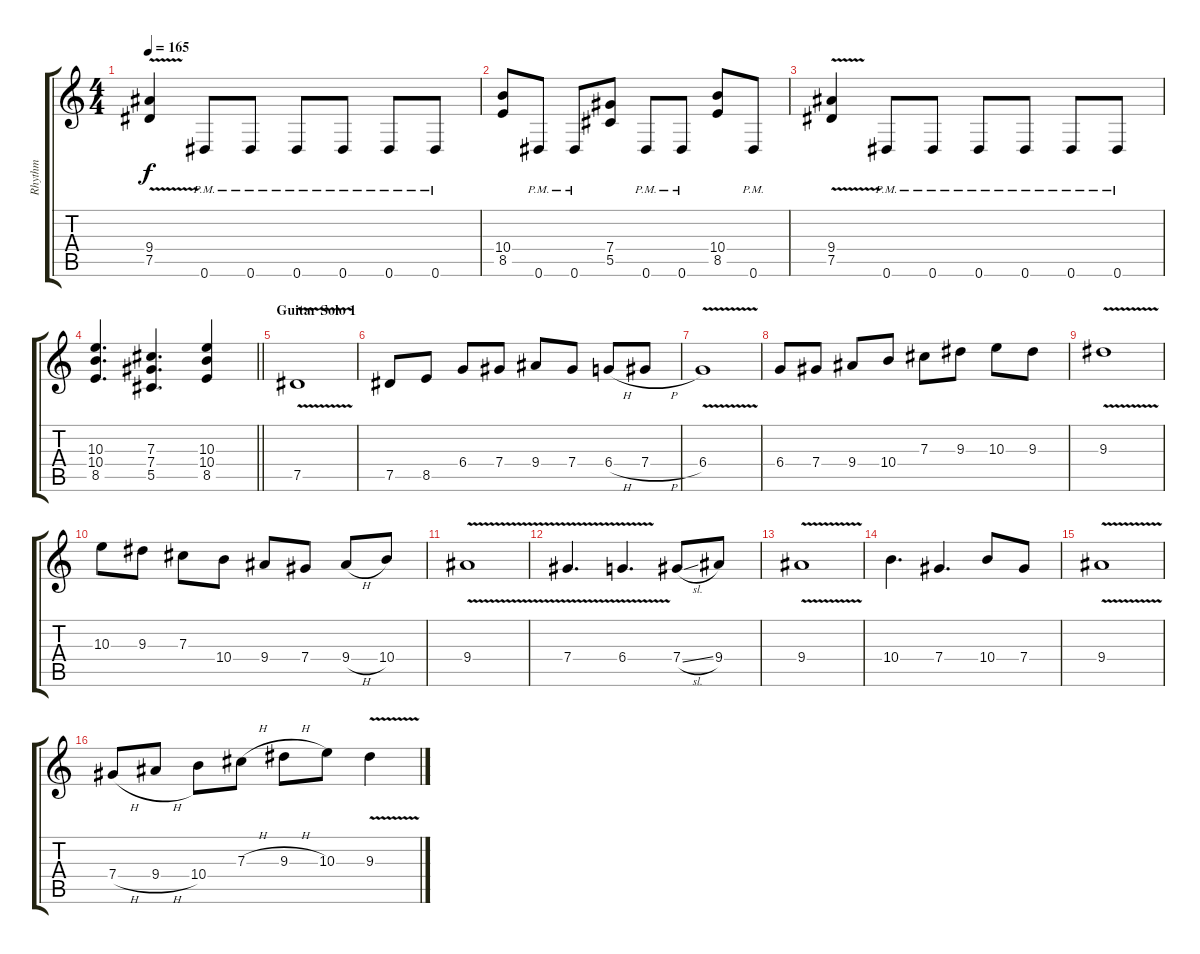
\track ("Rhythm" "Rhythm") {instrument distortionguitar}
\staff {score tabs}
\tuning (Eb4 Bb3 Gb3 Db3 Ab2 Eb2) {hide}
\ts (4 4)
\tempo 165
\clef g2
\ks c
(9.4{v} 7.5).4{dy f} 0.6{pm}.8 0.6{pm}.8 0.6{pm}.8 0.6{pm}.8 0.6{pm}.8 0.6{pm}.8 |
(10.4 8.5).8 0.6{pm}.8 0.6{pm}.8 (7.4 5.5).8 0.6{pm}.8 0.6{pm}.8 (10.4 8.5).8 0.6{pm}.8 |
(9.4{v} 7.5).4 0.6{pm}.8 0.6{pm}.8 0.6{pm}.8 0.6{pm}.8 0.6{pm}.8 0.6{pm}.8 |
\barLineRight lightlight
(10.3 10.4 8.5).4{d} (7.3 7.4 5.5).4{d} (10.3 10.4 8.5).4 |
\section ("" "Guitar Solo 1")
7.5{v}.1{volume 16} |
7.5.8 8.5.8 6.4.8 7.4.8 9.4.8 7.4.8 6.4{h}.8 7.4{h}.8 |
6.4{v}.1 |
6.4.8 7.4.8 9.4.8 10.4.8 7.3.8 9.3.8 10.3.8 9.3.8 |
9.3{v}.1 |
10.3.8 9.3.8 7.3.8 10.4.8 9.4.8 7.4.8 9.4{h}.8 10.4.8 |
9.4{v}.1 |
7.4{v}.4{d} 6.4{v}.4{d} 7.4{sl}.8 9.4.8 |
9.4{v}.1 |
10.4.4{d} 7.4.4{d} 10.4.8 7.4.8 |
9.4{v}.1 |
7.4{h}.8 9.4{h}.8 10.4.8 7.3{h}.8 9.3{h}.8 10.3.8 9.3{v}.4
